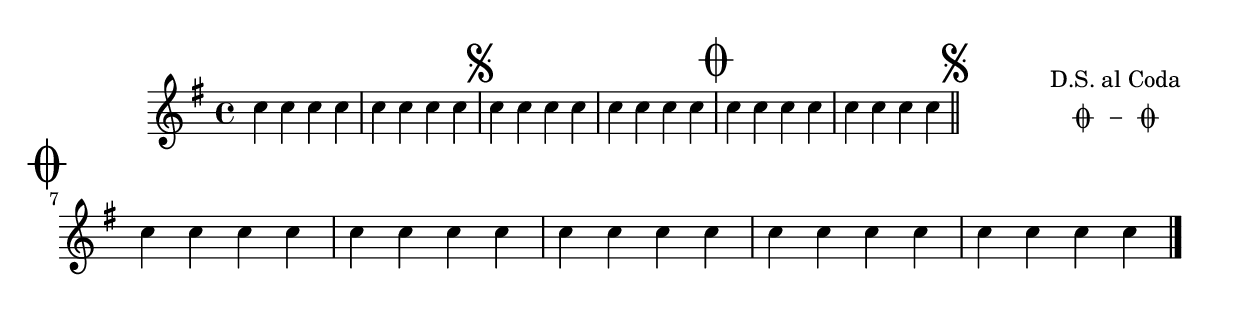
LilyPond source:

%% Do not edit this file; it is automatically
%% generated from LSR http://lsr.dsi.unimi.it
%% This file is in the public domain.
\version "2.13.16"

\header {
  lsrtags = "repeats, breaks"

  texidoc = "
If you want to place an exiting segno sign and add text like @qq{D.S.
al Coda} next to it where usually the staff lines are you can use this
snippet. The coda will resume in a new line. There is a variation
documented in this snippet, where the coda will remain on the same
line.

"
  doctitle = "Positioning segno and coda (with line break)"
} % begin verbatim

{
  \clef treble
  \key g \major
  \time 4/4
  \relative c'' {
    \repeat unfold 2 {
      | c4 c c c
    }

    % Set segno sign as rehearsal mark and adjust size if needed
    % \once \override Score.RehearsalMark #'font-size = #3
    \mark \markup { \musicglyph #"scripts.segno" }
    \repeat unfold 2 {
      | c4 c c c
    }

    % Set coda sign as rehearsal mark and adjust size if needed
    \once \override Score.RehearsalMark #'font-size = #4
    \mark \markup { \musicglyph #"scripts.coda" }
    \repeat unfold 2 {
      | c4 c c c
    }

    % Should Coda be on anew line?
    % Coda NOT on new line: use \nobreak
    % Coda on new line: DON'T use \nobreak
    % \noBreak

    \bar "||"

    % Set segno sign as rehearsal mark and adjust size if needed
    \once \override Score.RehearsalMark #'break-visibility = #begin-of-line-invisible
    % \once \override Score.RehearsalMark #'font-size = #3
    \mark \markup { \musicglyph #"scripts.segno" }

    % Here begins the trickery!
    % \cadenzaOn will suppress the bar count and \stopStaff removes the staff lines.
    \cadenzaOn
      \stopStaff
        % Some examples of possible text-displays

        % text line-aligned
        % ==================
        % Move text to the desired position
        % \once \override TextScript #'extra-offset = #'( 2 . -3.5 )
        % | s1*0^\markup { D.S. al Coda } }

        % text center-aligned
        % ====================
        % Move text to the desired position
        % \once \override TextScript #'extra-offset = #'( 6 . -5.0 )
        % | s1*0^\markup { \center-column { D.S. "al Coda" } }

        % text and symbols center-aligned
        % ===============================
        % Move text to the desired position and tweak spacing for optimum text alignment
        %\once \override TextScript #'extra-offset = #'( 8 . -5.5 )
        \once \override TextScript #'word-space = #1.5
        \once \override TextScript #'X-offset = #8
        \once \override TextScript #'Y-offset = #1.5
        | s1*0^\markup { \center-column { "D.S. al Coda" \line { \musicglyph #"scripts.coda" \musicglyph #"scripts.tenuto" \musicglyph #"scripts.coda"} } }

        % Increasing the unfold counter will expand the staff-free space
        \repeat unfold 4 {
          s4 s4 s4 s4
          \bar ""
        }
        % Resume bar count and show staff lines again
     \startStaff
   \cadenzaOff

   % Should Coda be on new line?
   % Coda NOT on new line: DON'T use \break
   % Coda on new line: use \break
   \break

   % Show up, you clef and key!
   \once \override Staff.KeySignature #'break-visibility = #end-of-line-invisible
   \once \override Staff.Clef #'break-visibility = #end-of-line-invisible

   % Set coda sign as rehearsal mark and adjust size and position

   % Put the coda sign ontop of the (treble-)clef dependend on coda's line-position

     % Coda NOT on new line, use this:
     % \once \override Score.RehearsalMark #'extra-offset = #'( -2 . 1.75 )

     % Coda on new line, use this:
     \once \override Score.RehearsalMark #'extra-offset = #'( -8.42 . 1.75 )

   \once \override Score.RehearsalMark #'font-size = #5
   \mark \markup { \musicglyph #"scripts.coda" }

   % The coda
   \repeat unfold 5 {
      | c4 c c c
    }
    \bar"|."
  }
}

